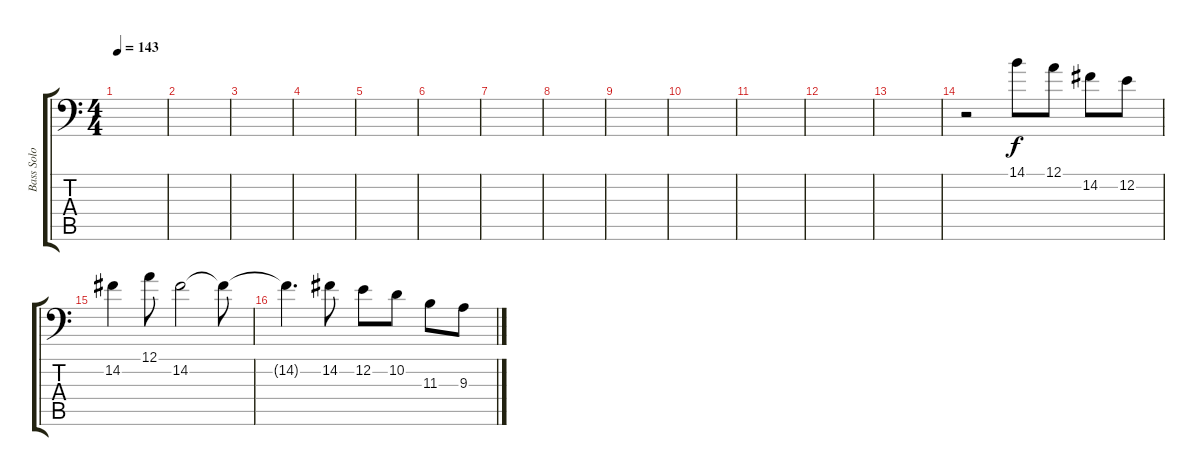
\track ("Bass Solo" "Bass Solo") {instrument electricbassfinger}
\staff {score tabs}
\tuning (A2 E2 C2 G1 D1 A0) {hide}
\ts (4 4)
\tempo 143
\clef f4
\ks c
|
|
|
|
|
|
|
|
|
|
|
|
|
r.2 14.1.8 12.1.8 14.2.8 12.2.8 |
14.2.4 12.1.8 14.2.2 14.2{t}.8 |
14.2{t}.4{d} 14.2.8 12.2.8 10.2.8 11.3.8 9.3.8
